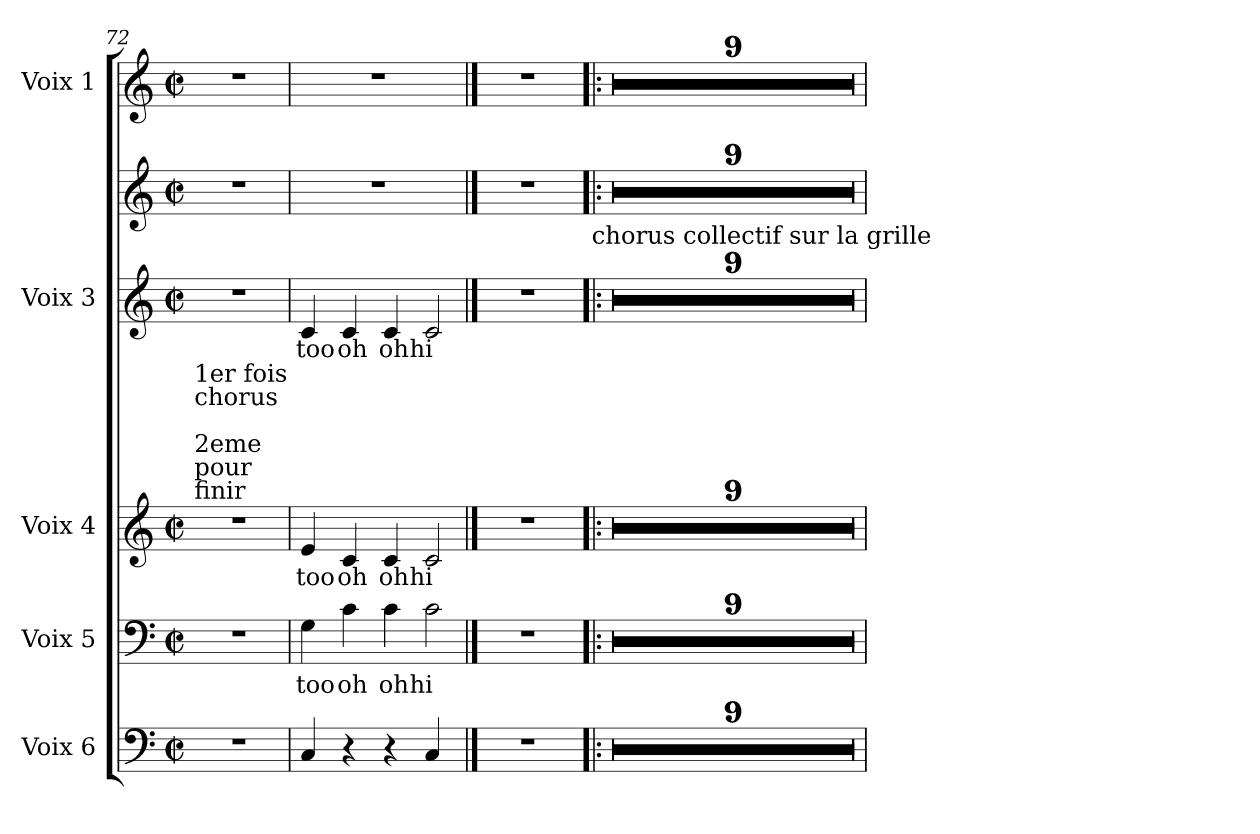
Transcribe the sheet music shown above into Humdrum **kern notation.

**kern	**kern	**text	**kern	**text	**kern	**text	**kern	**kern
*part6	*part5	*part5	*part4	*part4	*part3	*part3	*part2	*part1
*staff6	*staff5	*staff5	*staff4	*staff4	*staff3	*staff3	*staff2	*staff1
*I"Voix 6	*I"Voix 5	*	*I"Voix 4	*	*I"Voix 3	*	*	*I"Voix 1
*I'Voix 6	*I'Voix 5	*	*I'Voix 4	*	*I'Voix 3	*	*	*I'Voix 1
*clefF4	*clefF4	*	*clefG2	*	*clefG2	*	*clefG2	*clefG2
*k[]	*k[]	*	*k[]	*	*k[]	*	*k[]	*k[]
*C:	*C:	*	*C:	*	*C:	*	*C:	*C:
*M2/2	*M2/2	*	*M2/2	*	*M2/2	*	*M2/2	*M2/2
*met(c|)	*met(c|)	*	*met(c|)	*	*met(c|)	*	*met(c|)	*met(c|)
=72	=72	=72	=72	=72	=72	=72	=72	=72
!	!	!	!LO:TX:a:t=1er fois \nchorus \n\n2eme \npour \nfinir	!	!	!	!	!
1r	1r	.	1r	.	1r	.	1r	1r
=73	=73	=73	=73	=73	=73	=73	=73	=73
!	!	!LO:LY:b	!	!LO:LY:b	!	!LO:LY:b	!	!
4C/	4G\	too	4e/	too	4c/	too	1r	1r
!	!	!LO:LY:b	!	!LO:LY:b	!	!LO:LY:b	!	!
4r	4c\	oh	4c/	oh	4c/	oh	.	.
!	!	!LO:LY:b	!	!LO:LY:b	!	!LO:LY:b	!	!
4r	4c\	oh	4c/	oh	4c/	oh	.	.
!	!LO:N:head=open	!LO:LY:b	!LO:N:head=open	!LO:LY:b	!LO:N:head=open	!LO:LY:b	!	!
4C/	4c\	hi	4c/	hi	4c/	hi	.	.
==74	==74	==74	==74	==74	==74	==74	==74	==74
1r	1r	.	1r	.	1r	.	1r	1r
!!LO:LB:g=z
=75!|:	=75!|:	=75!|:	=75!|:	=75!|:	=75!|:	=75!|:	=75!|:	=75!|:
!	!	!	!	!	!LO:TX:a:t=chorus collectif sur la grille	!	!	!
1r	1r	.	1r	.	1r	.	1r	1r
=76	=76	=76	=76	=76	=76	=76	=76	=76
1r	1r	.	1r	.	1r	.	1r	1r
=77	=77	=77	=77	=77	=77	=77	=77	=77
1r	1r	.	1r	.	1r	.	1r	1r
=78	=78	=78	=78	=78	=78	=78	=78	=78
1r	1r	.	1r	.	1r	.	1r	1r
=79	=79	=79	=79	=79	=79	=79	=79	=79
1r	1r	.	1r	.	1r	.	1r	1r
=80	=80	=80	=80	=80	=80	=80	=80	=80
1r	1r	.	1r	.	1r	.	1r	1r
=81	=81	=81	=81	=81	=81	=81	=81	=81
1r	1r	.	1r	.	1r	.	1r	1r
=82	=82	=82	=82	=82	=82	=82	=82	=82
1r	1r	.	1r	.	1r	.	1r	1r
!!LO:LB:g=z
=83	=83	=83	=83	=83	=83	=83	=83	=83
1r	1r	.	1r	.	1r	.	1r	1r
=	=	=	=	=	=	=	=	=
*-	*-	*-	*-	*-	*-	*-	*-	*-
